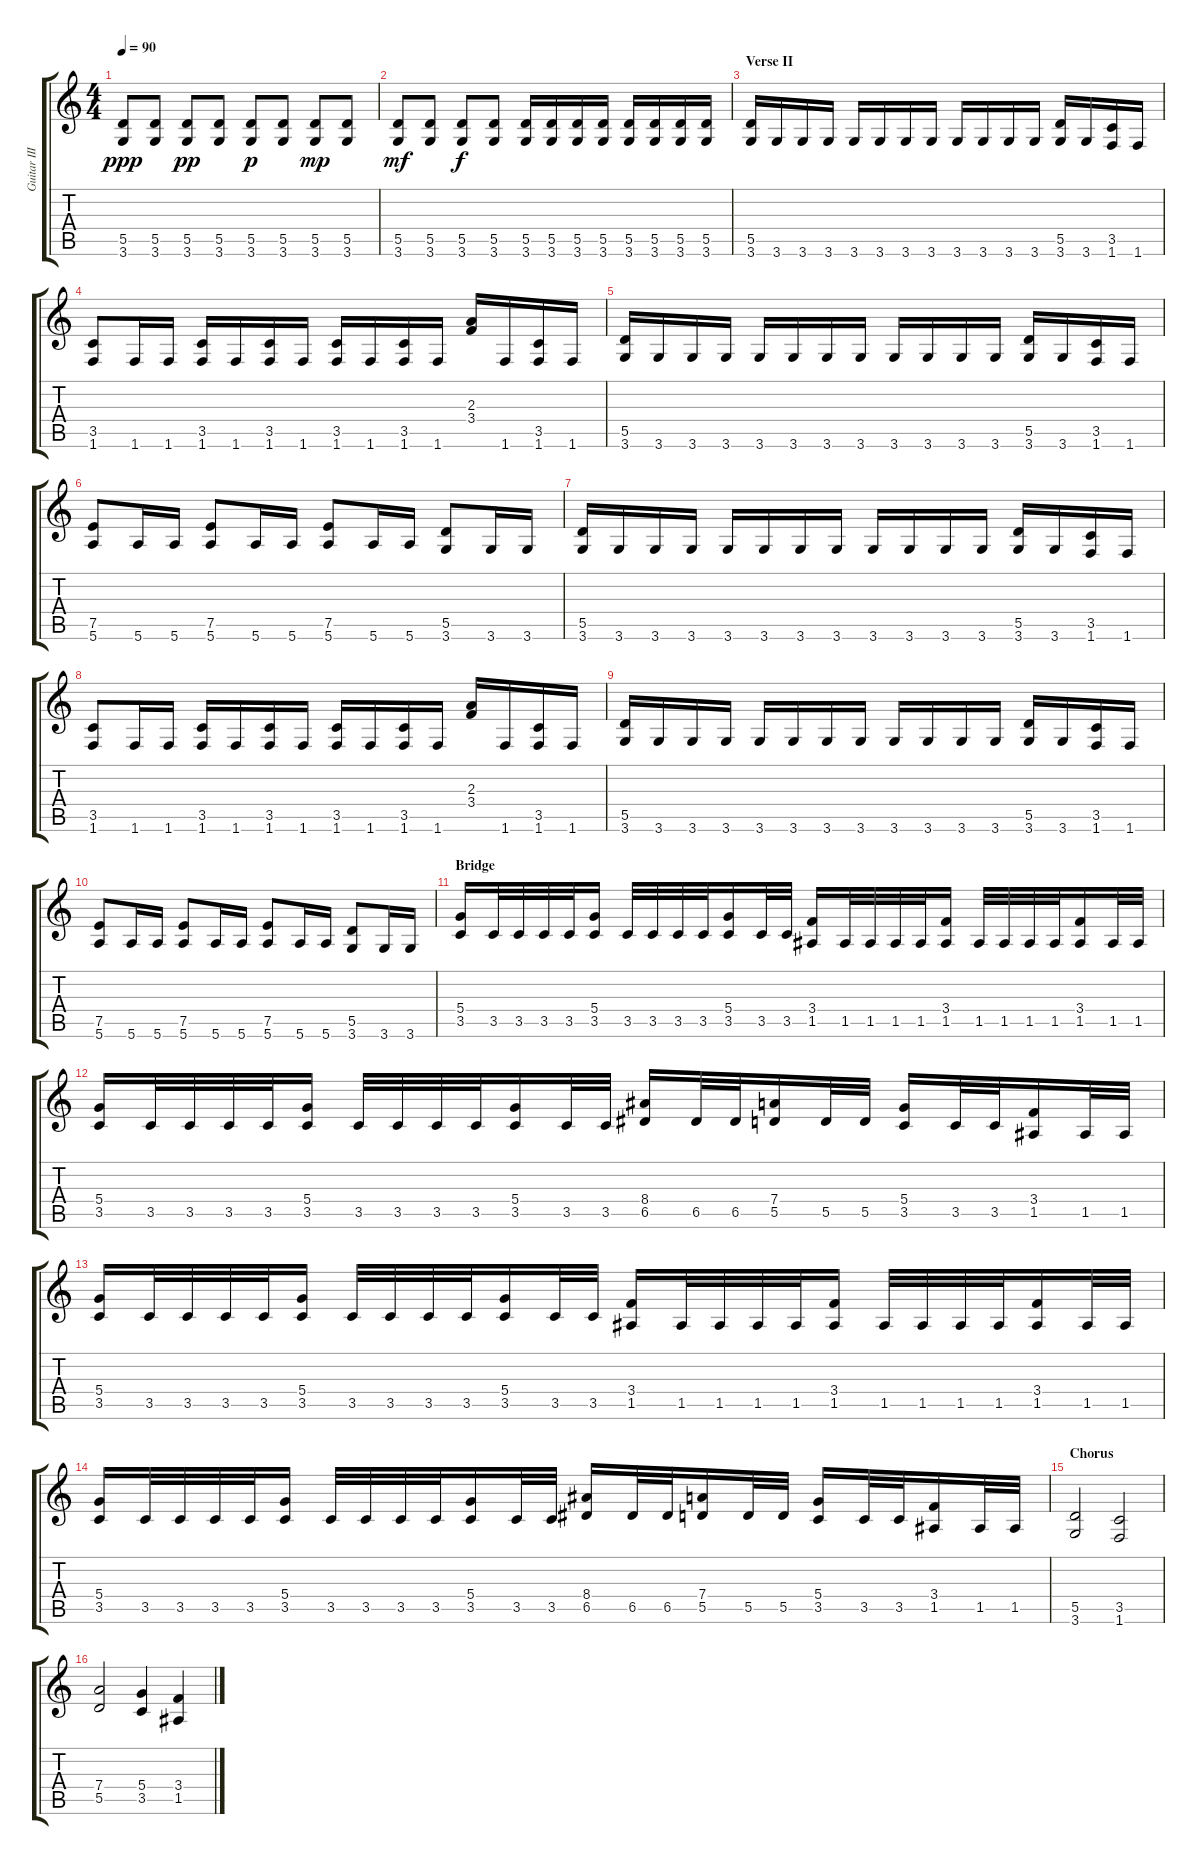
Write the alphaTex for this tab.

\track ("Guitar III" "Guitar III") {instrument distortionguitar}
\staff {score tabs}
\tuning (E4 B3 G3 D3 A2 E2) {hide}
\ts (4 4)
\tempo 90
\clef g2
\ks c
(5.5 3.6).8{dy ppp} (5.5 3.6).8 (5.5 3.6).8{dy pp} (5.5 3.6).8 (5.5 3.6).8{dy p} (5.5 3.6).8 (5.5 3.6).8{dy mp} (5.5 3.6).8 |
(5.5 3.6).8{dy mf} (5.5 3.6).8 (5.5 3.6).8{dy f} (5.5 3.6).8 (5.5 3.6).16 (5.5 3.6).16 (5.5 3.6).16 (5.5 3.6).16 (5.5 3.6).16 (5.5 3.6).16 (5.5 3.6).16 (5.5 3.6).16 |
\section ("" "Verse II")
(5.5 3.6).16 3.6.16 3.6.16 3.6.16 3.6.16 3.6.16 3.6.16 3.6.16 3.6.16 3.6.16 3.6.16 3.6.16 (5.5 3.6).16 3.6.16 (3.5 1.6).16 1.6.16 |
(3.5 1.6).8 1.6.16 1.6.16 (3.5 1.6).16 1.6.16 (3.5 1.6).16 1.6.16 (3.5 1.6).16 1.6.16 (3.5 1.6).16 1.6.16 (2.3 3.4).16 1.6.16 (3.5 1.6).16 1.6.16 |
(5.5 3.6).16 3.6.16 3.6.16 3.6.16 3.6.16 3.6.16 3.6.16 3.6.16 3.6.16 3.6.16 3.6.16 3.6.16 (5.5 3.6).16 3.6.16 (3.5 1.6).16 1.6.16 |
(7.5 5.6).8 5.6.16 5.6.16 (7.5 5.6).8 5.6.16 5.6.16 (7.5 5.6).8 5.6.16 5.6.16 (5.5 3.6).8 3.6.16 3.6.16 |
(5.5 3.6).16 3.6.16 3.6.16 3.6.16 3.6.16 3.6.16 3.6.16 3.6.16 3.6.16 3.6.16 3.6.16 3.6.16 (5.5 3.6).16 3.6.16 (3.5 1.6).16 1.6.16 |
(3.5 1.6).8 1.6.16 1.6.16 (3.5 1.6).16 1.6.16 (3.5 1.6).16 1.6.16 (3.5 1.6).16 1.6.16 (3.5 1.6).16 1.6.16 (2.3 3.4).16 1.6.16 (3.5 1.6).16 1.6.16 |
(5.5 3.6).16 3.6.16 3.6.16 3.6.16 3.6.16 3.6.16 3.6.16 3.6.16 3.6.16 3.6.16 3.6.16 3.6.16 (5.5 3.6).16 3.6.16 (3.5 1.6).16 1.6.16 |
(7.5 5.6).8 5.6.16 5.6.16 (7.5 5.6).8 5.6.16 5.6.16 (7.5 5.6).8 5.6.16 5.6.16 (5.5 3.6).8 3.6.16 3.6.16 |
\section ("" "Bridge")
(5.4 3.5).16 3.5.32 3.5.32 3.5.32 3.5.32 (5.4 3.5).16 3.5.32 3.5.32 3.5.32 3.5.32 (5.4 3.5).16 3.5.32 3.5.32 (3.4 1.5).16 1.5.32 1.5.32 1.5.32 1.5.32 (3.4 1.5).16 1.5.32 1.5.32 1.5.32 1.5.32 (3.4 1.5).16 1.5.32 1.5.32 |
(5.4 3.5).16 3.5.32 3.5.32 3.5.32 3.5.32 (5.4 3.5).16 3.5.32 3.5.32 3.5.32 3.5.32 (5.4 3.5).16 3.5.32 3.5.32 (8.4 6.5).16 6.5.32 6.5.32 (7.4 5.5).16 5.5.32 5.5.32 (5.4 3.5).16 3.5.32 3.5.32 (3.4 1.5).16 1.5.32 1.5.32 |
(5.4 3.5).16 3.5.32 3.5.32 3.5.32 3.5.32 (5.4 3.5).16 3.5.32 3.5.32 3.5.32 3.5.32 (5.4 3.5).16 3.5.32 3.5.32 (3.4 1.5).16 1.5.32 1.5.32 1.5.32 1.5.32 (3.4 1.5).16 1.5.32 1.5.32 1.5.32 1.5.32 (3.4 1.5).16 1.5.32 1.5.32 |
(5.4 3.5).16 3.5.32 3.5.32 3.5.32 3.5.32 (5.4 3.5).16 3.5.32 3.5.32 3.5.32 3.5.32 (5.4 3.5).16 3.5.32 3.5.32 (8.4 6.5).16 6.5.32 6.5.32 (7.4 5.5).16 5.5.32 5.5.32 (5.4 3.5).16 3.5.32 3.5.32 (3.4 1.5).16 1.5.32 1.5.32 |
\section ("" "Chorus")
(5.5 3.6).2 (3.5 1.6).2 |
(7.4 5.5).2 (5.4 3.5).4 (3.4 1.5).4
